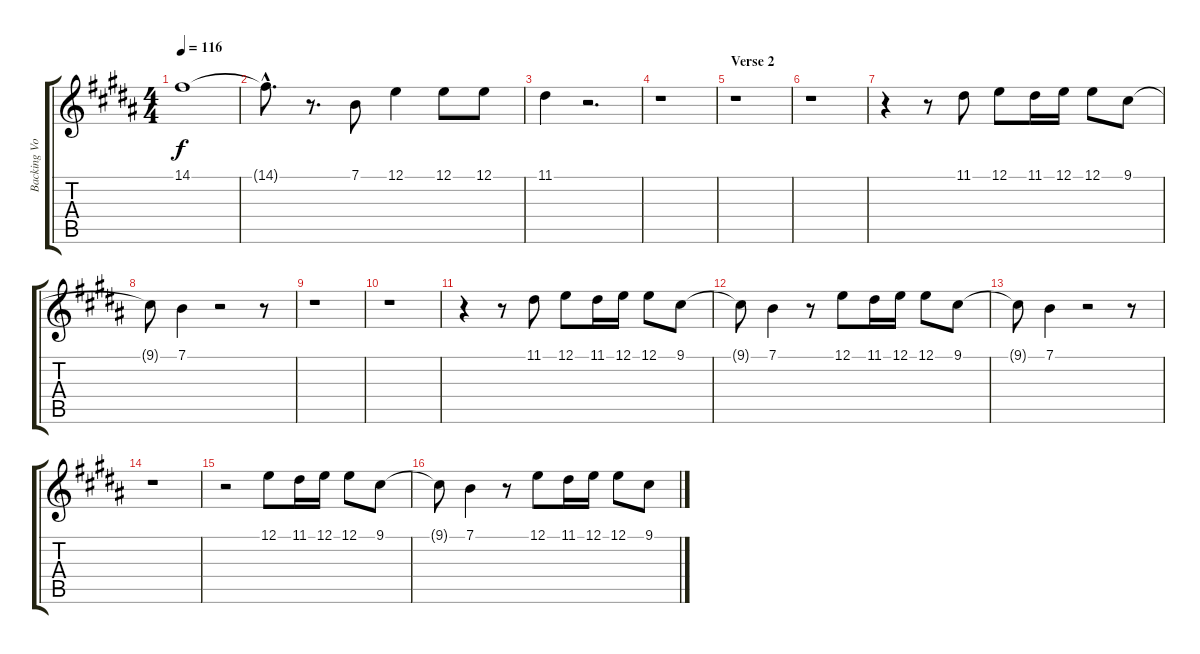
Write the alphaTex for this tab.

\track ("Backing Vocals" "Backing Vo") {instrument stringensemble1}
\staff {score tabs}
\tuning (E4 B3 G3 D3 A2 E2) {hide}
\ts (4 4)
\tempo 116
\clef g2
\ks b
14.1.1{dy f} |
14.1{hac t}.8{d} r.8{d} 7.1.8 12.1.4 12.1.8 12.1.8 |
11.1.4 r.2{d} |
r.1 |
\section ("" "Verse 2")
r.1 |
r.1 |
r.4{volume 5} r.8 11.1.8 12.1.8 11.1.16 12.1.16 12.1.8 9.1.8 |
9.1{t}.8 7.1.4 r.2 r.8 |
r.1 |
r.1 |
r.4 r.8 11.1.8 12.1.8 11.1.16 12.1.16 12.1.8 9.1.8 |
9.1{t}.8 7.1.4 r.8 12.1.8 11.1.16 12.1.16 12.1.8 9.1.8 |
9.1{t}.8 7.1.4 r.2 r.8 |
r.1 |
r.2 12.1.8 11.1.16 12.1.16 12.1.8 9.1.8 |
9.1{t}.8 7.1.4 r.8 12.1.8 11.1.16 12.1.16 12.1.8 9.1.8
